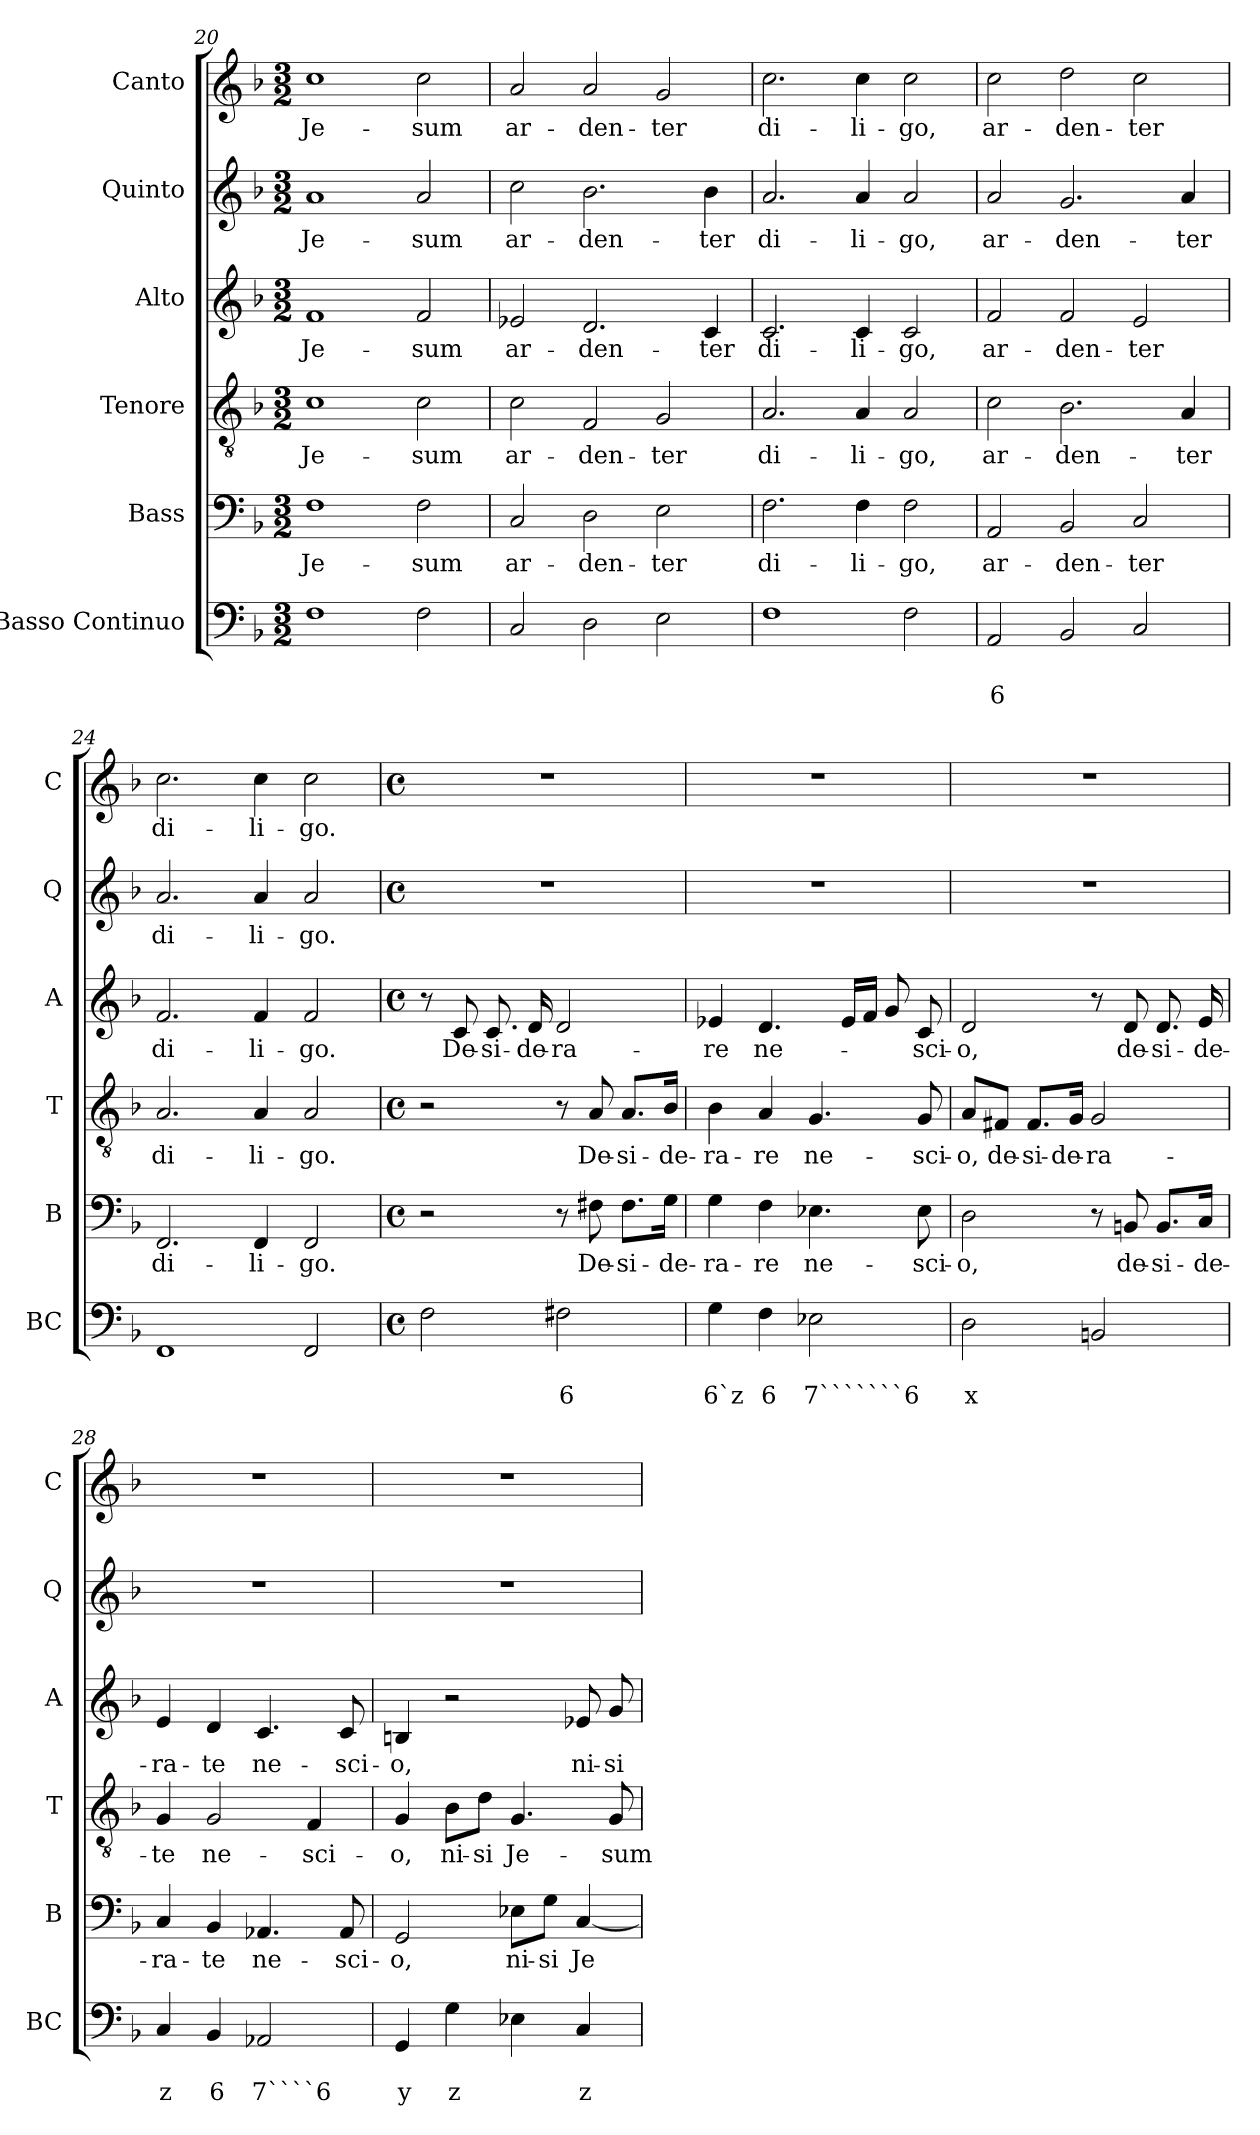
**kern	**text	**text	**kern	**text	**kern	**text	**kern	**text	**kern	**text	**kern	**text
*part6	*part6	*part6	*part5	*part5	*part4	*part4	*part3	*part3	*part2	*part2	*part1	*part1
*staff6	*staff6	*staff6	*staff5	*staff5	*staff4	*staff4	*staff3	*staff3	*staff2	*staff2	*staff1	*staff1
*I"Basso Continuo	*	*	*I"Bass	*	*I"Tenore	*	*I"Alto	*	*I"Quinto	*	*I"Canto	*
*I'BC	*	*	*I'B	*	*I'T	*	*I'A	*	*I'Q	*	*I'C	*
!!LO:PB:g=z
*clefF4	*	*	*clefF4	*	*clefGv2	*	*clefG2	*	*clefG2	*	*clefG2	*
*k[b-]	*	*	*k[b-]	*	*k[b-]	*	*k[b-]	*	*k[b-]	*	*k[b-]	*
*F:	*	*	*F:	*	*F:	*	*F:	*	*F:	*	*F:	*
*M3/2	*	*	*M3/2	*	*M3/2	*	*M3/2	*	*M3/2	*	*M3/2	*
=20	=20	=20	=20	=20	=20	=20	=20	=20	=20	=20	=20	=20
!	!	!	!	!LO:LY:b	!	!LO:LY:b	!	!LO:LY:b	!	!LO:LY:b	!	!LO:LY:b
1F	.	.	1F	Je-	1c	Je-	1f	Je-	1a	Je-	1cc	Je-
!	!	!	!	!LO:LY:b	!	!LO:LY:b	!	!LO:LY:b	!	!LO:LY:b	!	!LO:LY:b
2F\	.	.	2F\	-sum	2c\	-sum	2f/	-sum	2a/	-sum	2cc\	-sum
=21	=21	=21	=21	=21	=21	=21	=21	=21	=21	=21	=21	=21
!	!	!	!	!LO:LY:b	!	!LO:LY:b	!	!LO:LY:b	!	!LO:LY:b	!	!LO:LY:b
2C/	.	.	2C/	ar-	2c\	ar-	2e-X/	ar-	2cc\	ar-	2a/	ar-
!	!	!	!	!LO:LY:b	!	!LO:LY:b	!	!LO:LY:b	!	!LO:LY:b	!	!LO:LY:b
2D\	.	.	2D\	-den-	2F/	-den-	2.d/	-den-	2.b-\	-den-	2a/	-den-
!	!	!	!	!LO:LY:b	!	!LO:LY:b	!	!	!	!	!	!LO:LY:b
2E\	.	.	2E\	-ter	2G/	-ter	.	.	.	.	2g/	-ter
!	!	!	!	!	!	!	!	!LO:LY:b	!	!LO:LY:b	!	!
.	.	.	.	.	.	.	4c/	-ter	4b-\	-ter	.	.
=22	=22	=22	=22	=22	=22	=22	=22	=22	=22	=22	=22	=22
!	!	!	!	!LO:LY:b	!	!LO:LY:b	!	!LO:LY:b	!	!LO:LY:b	!	!LO:LY:b
1F	.	.	2.F\	di-	2.A/	di-	2.c/	di-	2.a/	di-	2.cc\	di-
!	!	!	!	!LO:LY:b	!	!LO:LY:b	!	!LO:LY:b	!	!LO:LY:b	!	!LO:LY:b
.	.	.	4F\	-li-	4A/	-li-	4c/	-li-	4a/	-li-	4cc\	-li-
!	!	!	!	!LO:LY:b	!	!LO:LY:b	!	!LO:LY:b	!	!LO:LY:b	!	!LO:LY:b
2F\	.	.	2F\	-go,	2A/	-go,	2c/	-go,	2a/	-go,	2cc\	-go,
=23	=23	=23	=23	=23	=23	=23	=23	=23	=23	=23	=23	=23
!	!	!LO:LY:b	!	!LO:LY:b	!	!LO:LY:b	!	!LO:LY:b	!	!LO:LY:b	!	!LO:LY:b
2AA/	.	6	2AA/	ar-	2c\	ar-	2f/	ar-	2a/	ar-	2cc\	ar-
!	!	!	!	!LO:LY:b	!	!LO:LY:b	!	!LO:LY:b	!	!LO:LY:b	!	!LO:LY:b
2BB-/	.	.	2BB-/	-den-	2.B-\	-den-	2f/	-den-	2.g/	-den-	2dd\	-den-
!	!	!	!	!LO:LY:b	!	!	!	!LO:LY:b	!	!	!	!LO:LY:b
2C/	.	.	2C/	-ter	.	.	2e/	-ter	.	.	2cc\	-ter
!	!	!	!	!	!	!LO:LY:b	!	!	!	!LO:LY:b	!	!
.	.	.	.	.	4A/	-ter	.	.	4a/	-ter	.	.
=24	=24	=24	=24	=24	=24	=24	=24	=24	=24	=24	=24	=24
!	!	!	!	!LO:LY:b	!	!LO:LY:b	!	!LO:LY:b	!	!LO:LY:b	!	!LO:LY:b
1FF	.	.	2.FF/	di-	2.A/	di-	2.f/	di-	2.a/	di-	2.cc\	di-
!	!	!	!	!LO:LY:b	!	!LO:LY:b	!	!LO:LY:b	!	!LO:LY:b	!	!LO:LY:b
.	.	.	4FF/	-li-	4A/	-li-	4f/	-li-	4a/	-li-	4cc\	-li-
!	!	!	!	!LO:LY:b	!	!LO:LY:b	!	!LO:LY:b	!	!LO:LY:b	!	!LO:LY:b
2FF/	.	.	2FF/	-go.	2A/	-go.	2f/	-go.	2a/	-go.	2cc\	-go.
!!LO:LB:g=z
=25	=25	=25	=25	=25	=25	=25	=25	=25	=25	=25	=25	=25
*M4/4	*	*	*M4/4	*	*M4/4	*	*M4/4	*	*M4/4	*	*M4/4	*
*met(c)	*	*	*met(c)	*	*met(c)	*	*met(c)	*	*met(c)	*	*met(c)	*
2F\	.	.	2r	.	2r	.	8r	.	1r	.	1r	.
!	!	!	!	!	!	!	!	!LO:LY:b	!	!	!	!
.	.	.	.	.	.	.	8c/	De-	.	.	.	.
!	!	!	!	!	!	!	!	!LO:LY:b	!	!	!	!
.	.	.	.	.	.	.	8.c/	-si-	.	.	.	.
!	!	!	!	!	!	!	!	!LO:LY:b	!	!	!	!
.	.	.	.	.	.	.	16d/	-de-	.	.	.	.
!	!	!LO:LY:b	!	!	!	!	!	!LO:LY:b	!	!	!	!
2F#X\	.	6	8r	.	8r	.	2d/	-ra-	.	.	.	.
!	!	!	!	!LO:LY:b	!	!LO:LY:b	!	!	!	!	!	!
.	.	.	8F#X\	De-	8A/	De-	.	.	.	.	.	.
!	!	!	!	!LO:LY:b	!	!LO:LY:b	!	!	!	!	!	!
.	.	.	8.F#\L	-si-	8.A/L	-si-	.	.	.	.	.	.
!	!	!	!	!LO:LY:b	!	!LO:LY:b	!	!	!	!	!	!
.	.	.	16G\Jk	-de-	16B-/Jk	-de-	.	.	.	.	.	.
=26	=26	=26	=26	=26	=26	=26	=26	=26	=26	=26	=26	=26
!	!	!LO:LY:b	!	!LO:LY:b	!	!LO:LY:b	!	!LO:LY:b	!	!	!	!
4G\	.	6`z	4G\	-ra-	4B-\	-ra-	4e-X/	-re	1r	.	1r	.
!	!	!LO:LY:b	!	!LO:LY:b	!	!LO:LY:b	!	!LO:LY:b	!	!	!	!
4F\	.	6	4F\	-re	4A/	-re	4.d/	ne-	.	.	.	.
!	!	!LO:LY:b	!	!LO:LY:b	!	!LO:LY:b	!	!	!	!	!	!
2E-X\	.	7```````6	4.E-X\	ne-	4.G/	ne-	.	.	.	.	.	.
.	.	.	.	.	.	.	16e-/LL	.	.	.	.	.
.	.	.	.	.	.	.	16f/JJ	.	.	.	.	.
.	.	.	.	.	.	.	8g/	.	.	.	.	.
!	!	!	!	!LO:LY:b	!	!LO:LY:b	!	!LO:LY:b	!	!	!	!
.	.	.	8E-\	-sci-	8G/	-sci-	8c/	-sci-	.	.	.	.
=27	=27	=27	=27	=27	=27	=27	=27	=27	=27	=27	=27	=27
!	!	!LO:LY:b	!	!LO:LY:b	!	!LO:LY:b	!	!LO:LY:b	!	!	!	!
2D\	.	x	2D\	-o,	8A/L	-o,	2d/	-o,	1r	.	1r	.
!	!	!	!	!	!	!LO:LY:b	!	!	!	!	!	!
.	.	.	.	.	8F#X/J	de-	.	.	.	.	.	.
!	!	!	!	!	!	!LO:LY:b	!	!	!	!	!	!
.	.	.	.	.	8.F#/L	-si-	.	.	.	.	.	.
!	!	!	!	!	!	!LO:LY:b	!	!	!	!	!	!
.	.	.	.	.	16G/Jk	-de-	.	.	.	.	.	.
!	!	!	!	!	!	!LO:LY:b	!	!	!	!	!	!
2BBn/	.	.	8r	.	2G/	-ra-	8r	.	.	.	.	.
!	!	!	!	!LO:LY:b	!	!	!	!LO:LY:b	!	!	!	!
.	.	.	8BBn/	de-	.	.	8d/	de-	.	.	.	.
!	!	!	!	!LO:LY:b	!	!	!	!LO:LY:b	!	!	!	!
.	.	.	8.BB/L	-si-	.	.	8.d/	-si-	.	.	.	.
!	!	!	!	!LO:LY:b	!	!	!	!LO:LY:b	!	!	!	!
.	.	.	16C/Jk	-de-	.	.	16e/	-de-	.	.	.	.
=28	=28	=28	=28	=28	=28	=28	=28	=28	=28	=28	=28	=28
!	!	!LO:LY:b	!	!LO:LY:b	!	!LO:LY:b	!	!LO:LY:b	!	!	!	!
4C/	.	z	4C/	-ra-	4G/	-te	4e/	-ra-	1r	.	1r	.
!	!	!LO:LY:b	!	!LO:LY:b	!	!LO:LY:b	!	!LO:LY:b	!	!	!	!
4BB-/	.	6	4BB-/	-te	2G/	ne-	4d/	-te	.	.	.	.
!	!	!LO:LY:b	!	!LO:LY:b	!	!	!	!LO:LY:b	!	!	!	!
2AA-X/	.	7````6	4.AA-X/	ne-	.	.	4.c/	ne-	.	.	.	.
!	!	!	!	!	!	!LO:LY:b	!	!	!	!	!	!
.	.	.	.	.	4F/	-sci-	.	.	.	.	.	.
!	!	!	!	!LO:LY:b	!	!	!	!LO:LY:b	!	!	!	!
.	.	.	8AA-/	-sci-	.	.	8c/	-sci-	.	.	.	.
!!LO:PB:g=z
=29	=29	=29	=29	=29	=29	=29	=29	=29	=29	=29	=29	=29
!	!	!LO:LY:b	!	!LO:LY:b	!	!LO:LY:b	!	!LO:LY:b	!	!	!	!
4GG/	.	y	2GG/	-o,	4G/	-o,	4Bn/	-o,	1r	.	1r	.
!	!	!LO:LY:b	!	!	!	!LO:LY:b	!	!	!	!	!	!
4G\	.	z	.	.	8B-\L	ni-	2r	.	.	.	.	.
!	!	!	!	!	!	!LO:LY:b	!	!	!	!	!	!
.	.	.	.	.	8d\J	-si	.	.	.	.	.	.
!	!	!	!	!LO:LY:b	!	!LO:LY:b	!	!	!	!	!	!
4E-X\	.	.	8E-X\L	ni-	4.G/	Je-	.	.	.	.	.	.
!	!	!	!	!LO:LY:b	!	!	!	!	!	!	!	!
.	.	.	8G\J	-si	.	.	.	.	.	.	.	.
!	!	!LO:LY:b	!	!LO:LY:b	!	!	!	!LO:LY:b	!	!	!	!
4C/	.	z	[4C/	Je-	.	.	8e-X/	ni-	.	.	.	.
!	!	!	!	!	!	!LO:LY:b	!	!LO:LY:b	!	!	!	!
.	.	.	.	.	8G/	-sum	8g/	-si	.	.	.	.
=	=	=	=	=	=	=	=	=	=	=	=	=
*-	*-	*-	*-	*-	*-	*-	*-	*-	*-	*-	*-	*-
